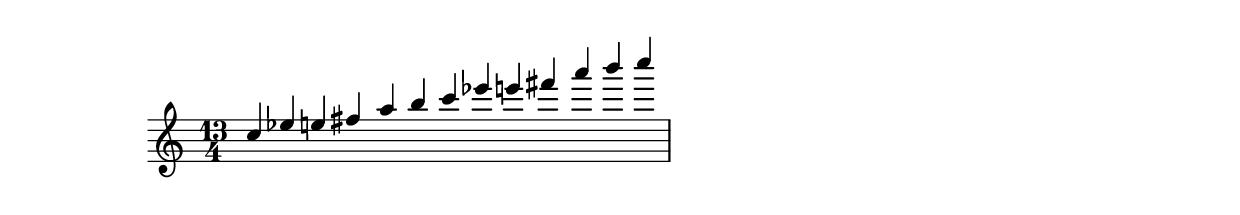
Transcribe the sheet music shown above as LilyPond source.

\version "2.18.2" \score { \new Staff << \new Voice { \set midiInstrument = #"piano" \voiceOne
 \key c \major \time 13/4
\override Voice.TextScript.font-size = #-4
 { c'' ees'' e'' fis'' a'' b'' c''' ees''' e''' fis''' a''' b''' c''''  } 
 } >> \layout { } \midi { \context { \Staff \remove "Staff_performer" }
\context { \Voice \consists "Staff_performer" } \tempo 2 = 60 } }
\paper{oddHeaderMarkup = ##f oddFooterMarkup = ##f}
